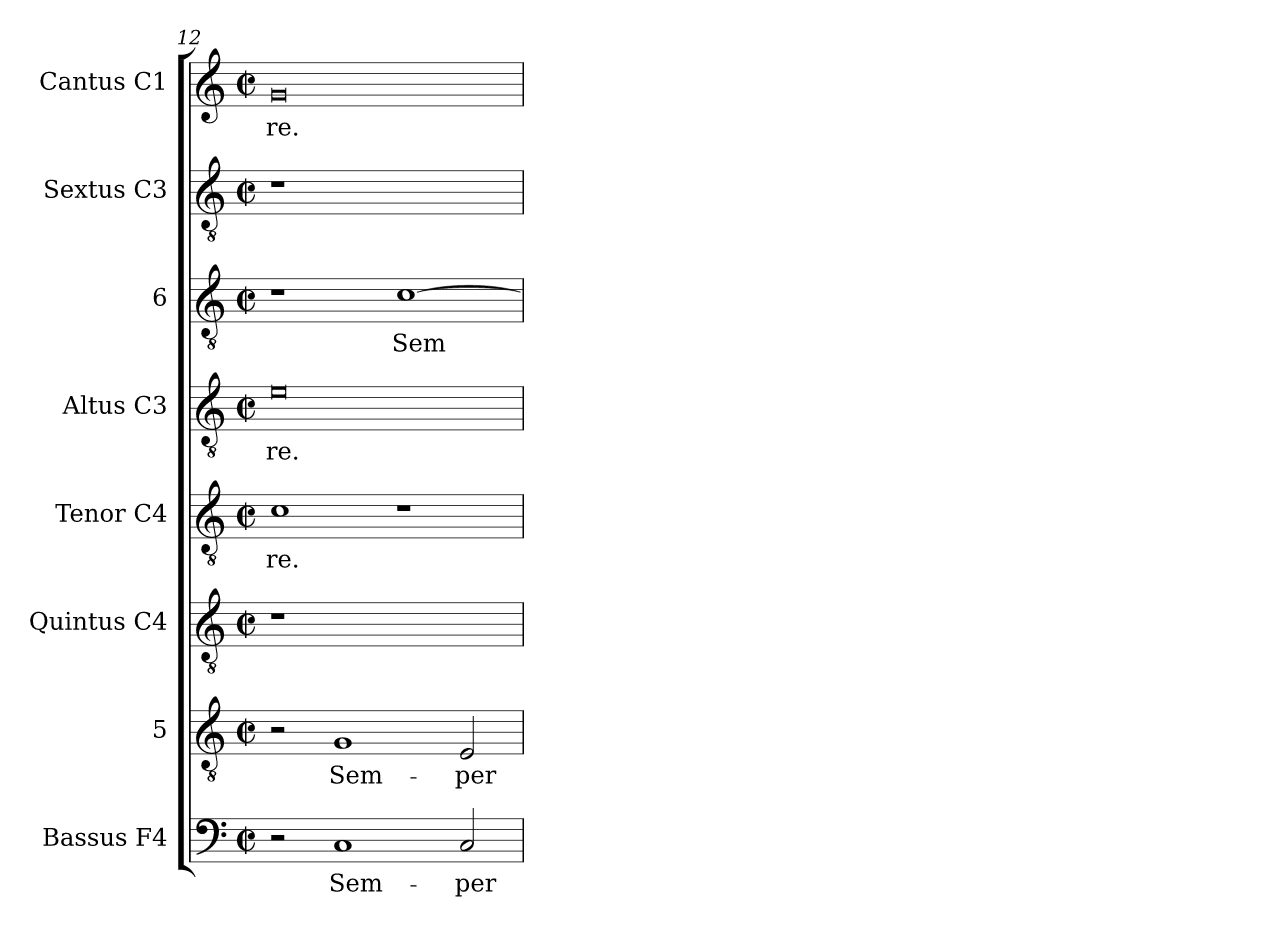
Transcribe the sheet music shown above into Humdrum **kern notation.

**kern	**text	**kern	**text	**kern	**kern	**text	**kern	**text	**kern	**text	**kern	**kern	**text
*part8	*part8	*part7	*part7	*part6	*part5	*part5	*part4	*part4	*part3	*part3	*part2	*part1	*part1
*staff8	*staff8	*staff7	*staff7	*staff6	*staff5	*staff5	*staff4	*staff4	*staff3	*staff3	*staff2	*staff1	*staff1
*I"Bassus  F4	*	*I"5	*	*I"Quintus  C4	*I"Tenor  C4	*	*I"Altus  C3	*	*I"6	*	*I"Sextus  C3	*I"Cantus  C1	*
*I'B	*	*	*	*	*I'T	*	*I'A	*	*	*	*	*I'C	*
*clefF4	*	*clefGv2	*	*clefGv2	*clefGv2	*	*clefGv2	*	*clefGv2	*	*clefGv2	*clefG2	*
*k[]	*	*k[]	*	*k[]	*k[]	*	*k[]	*	*k[]	*	*k[]	*k[]	*
*C:	*	*C:	*	*C:	*C:	*	*C:	*	*C:	*	*C:	*C:	*
*M2/2	*	*M2/2	*	*M2/2	*M2/2	*	*M2/2	*	*M2/2	*	*M2/2	*M2/2	*
*met(c|)	*	*met(c|)	*	*met(c|)	*met(c|)	*	*met(c|)	*	*met(c|)	*	*met(c|)	*met(c|)	*
=12	=12	=12	=12	=12	=12	=12	=12	=12	=12	=12	=12	=12	=12
!	!	!	!	!	!	!LO:LY:b:cj	!	!LO:LY:b:cj	!	!	!	!	!LO:LY:b:cj
2r	.	2r	.	1r	1c	-re.	0e	-re.	1r	.	1r	0g	-re.
!	!LO:LY:b:cj	!	!LO:LY:b:cj	!	!	!	!	!	!	!	!	!	!
1C	Sem-	1G	Sem-	.	.	.	.	.	.	.	.	.	.
!	!	!	!	!	!	!	!	!	!	!LO:LY:b:cj	!	!	!
.	.	.	.	1ryy	1r	.	.	.	[>1c	Sem-	1ryy	.	.
!	!LO:LY:b:cj	!	!LO:LY:b:cj	!	!	!	!	!	!	!	!	!	!
2C/	-per	2E/	-per	.	.	.	.	.	.	.	.	.	.
=	=	=	=	=	=	=	=	=	=	=	=	=	=
*-	*-	*-	*-	*-	*-	*-	*-	*-	*-	*-	*-	*-	*-
